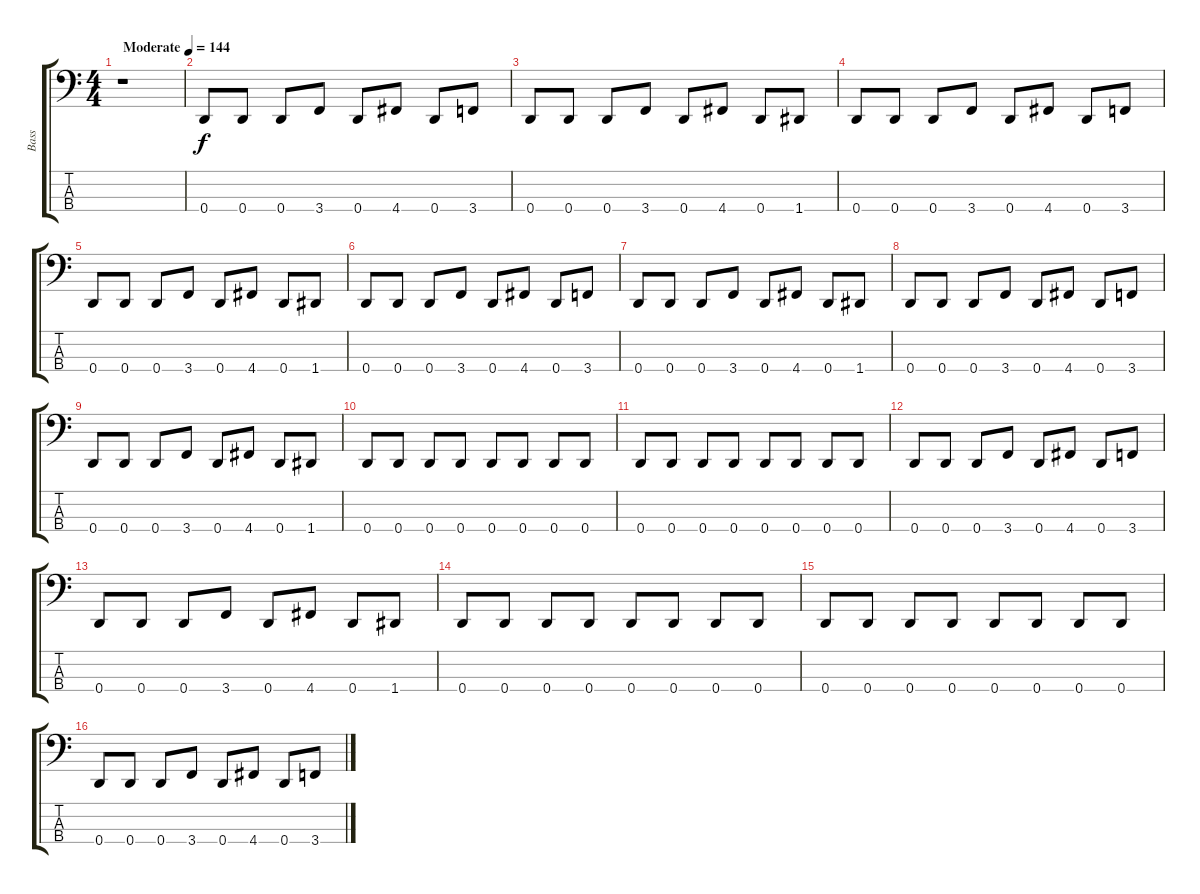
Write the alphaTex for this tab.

\track ("Bass" "Bass") {instrument electricbasspick}
\staff {score tabs}
\tuning (F2 C2 G1 D1) {hide}
\ts (4 4)
\tempo (144 "Moderate")
\clef f4
\ks c
r.1{dy f instrument electricbasspick} |
0.4.8 0.4.8 0.4.8 3.4.8 0.4.8 4.4.8 0.4.8 3.4.8 |
0.4.8 0.4.8 0.4.8 3.4.8 0.4.8 4.4.8 0.4.8 1.4.8 |
0.4.8 0.4.8 0.4.8 3.4.8 0.4.8 4.4.8 0.4.8 3.4.8 |
0.4.8 0.4.8 0.4.8 3.4.8 0.4.8 4.4.8 0.4.8 1.4.8 |
0.4.8 0.4.8 0.4.8 3.4.8 0.4.8 4.4.8 0.4.8 3.4.8 |
0.4.8 0.4.8 0.4.8 3.4.8 0.4.8 4.4.8 0.4.8 1.4.8 |
0.4.8 0.4.8 0.4.8 3.4.8 0.4.8 4.4.8 0.4.8 3.4.8 |
0.4.8 0.4.8 0.4.8 3.4.8 0.4.8 4.4.8 0.4.8 1.4.8 |
0.4.8 0.4.8 0.4.8 0.4.8 0.4.8 0.4.8 0.4.8 0.4.8 |
0.4.8 0.4.8 0.4.8 0.4.8 0.4.8 0.4.8 0.4.8 0.4.8 |
0.4.8 0.4.8 0.4.8 3.4.8 0.4.8 4.4.8 0.4.8 3.4.8 |
0.4.8 0.4.8 0.4.8 3.4.8 0.4.8 4.4.8 0.4.8 1.4.8 |
0.4.8 0.4.8 0.4.8 0.4.8 0.4.8 0.4.8 0.4.8 0.4.8 |
0.4.8 0.4.8 0.4.8 0.4.8 0.4.8 0.4.8 0.4.8 0.4.8 |
0.4.8 0.4.8 0.4.8 3.4.8 0.4.8 4.4.8 0.4.8 3.4.8
